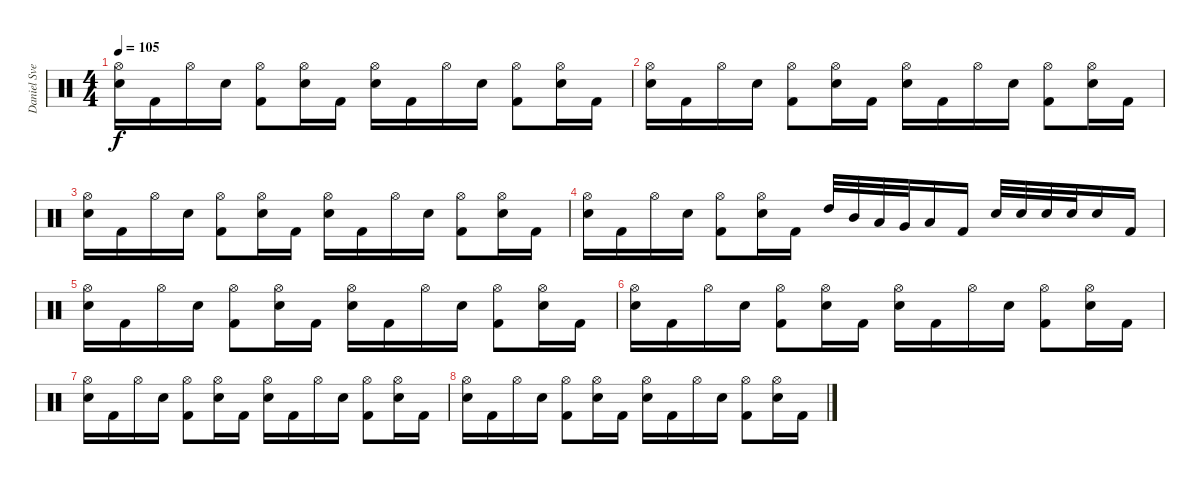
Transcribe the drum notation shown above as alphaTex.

\track ("Daniel Svensson" "Daniel Sve") {instrument percussion}
\staff {score}
\articulation defaults
\ts (4 4)
\tempo 105
\clef neutral
\ks c
("Hi-Hat (open)" "Snare (hit) 2").16{dy f} "Kick (hit) 2".16 "Hi-Hat (open)".16 "Snare (hit) 2".16 ("Hi-Hat (open)" "Kick (hit) 2").8 ("Hi-Hat (open)" "Snare (hit) 2").16 "Kick (hit) 2".16 ("Hi-Hat (open)" "Snare (hit) 2").16 "Kick (hit) 2".16 "Hi-Hat (open)".16 "Snare (hit) 2".16 ("Hi-Hat (open)" "Kick (hit) 2").8 ("Hi-Hat (open)" "Snare (hit) 2").16 "Kick (hit) 2".16 |
("Hi-Hat (open)" "Snare (hit) 2").16 "Kick (hit) 2".16 "Hi-Hat (open)".16 "Snare (hit) 2".16 ("Hi-Hat (open)" "Kick (hit) 2").8 ("Hi-Hat (open)" "Snare (hit) 2").16 "Kick (hit) 2".16 ("Hi-Hat (open)" "Snare (hit) 2").16 "Kick (hit) 2".16 "Hi-Hat (open)".16 "Snare (hit) 2".16 ("Hi-Hat (open)" "Kick (hit) 2").8 ("Hi-Hat (open)" "Snare (hit) 2").16 "Kick (hit) 2".16 |
("Hi-Hat (open)" "Snare (hit) 2").16 "Kick (hit) 2".16 "Hi-Hat (open)".16 "Snare (hit) 2".16 ("Hi-Hat (open)" "Kick (hit) 2").8 ("Hi-Hat (open)" "Snare (hit) 2").16 "Kick (hit) 2".16 ("Hi-Hat (open)" "Snare (hit) 2").16 "Kick (hit) 2".16 "Hi-Hat (open)".16 "Snare (hit) 2".16 ("Hi-Hat (open)" "Kick (hit) 2").8 ("Hi-Hat (open)" "Snare (hit) 2").16 "Kick (hit) 2".16 |
("Hi-Hat (open)" "Snare (hit) 2").16 "Kick (hit) 2".16 "Hi-Hat (open)".16 "Snare (hit) 2".16 ("Hi-Hat (open)" "Kick (hit) 2").8 ("Hi-Hat (open)" "Snare (hit) 2").16 "Kick (hit) 2".16 "High Tom (hit)".32 "Mid Tom (hit)".32 "Low Tom (hit)".32 "Very Low Tom (hit)".32 "Low Floor Tom (hit)".16 "Kick (hit) 2".16 "Snare (hit) 2".32 "Snare (hit) 2".32 "Snare (hit) 2".32 "Snare (hit) 2".32 "Snare (hit) 2".16 "Kick (hit) 2".16 |
("Hi-Hat (open)" "Snare (hit) 2").16 "Kick (hit) 2".16 "Hi-Hat (open)".16 "Snare (hit) 2".16 ("Hi-Hat (open)" "Kick (hit) 2").8 ("Hi-Hat (open)" "Snare (hit) 2").16 "Kick (hit) 2".16 ("Hi-Hat (open)" "Snare (hit) 2").16 "Kick (hit) 2".16 "Hi-Hat (open)".16 "Snare (hit) 2".16 ("Hi-Hat (open)" "Kick (hit) 2").8 ("Hi-Hat (open)" "Snare (hit) 2").16 "Kick (hit) 2".16 |
("Hi-Hat (open)" "Snare (hit) 2").16 "Kick (hit) 2".16 "Hi-Hat (open)".16 "Snare (hit) 2".16 ("Hi-Hat (open)" "Kick (hit) 2").8 ("Hi-Hat (open)" "Snare (hit) 2").16 "Kick (hit) 2".16 ("Hi-Hat (open)" "Snare (hit) 2").16 "Kick (hit) 2".16 "Hi-Hat (open)".16 "Snare (hit) 2".16 ("Hi-Hat (open)" "Kick (hit) 2").8 ("Hi-Hat (open)" "Snare (hit) 2").16 "Kick (hit) 2".16 |
("Hi-Hat (open)" "Snare (hit) 2").16 "Kick (hit) 2".16 "Hi-Hat (open)".16 "Snare (hit) 2".16 ("Hi-Hat (open)" "Kick (hit) 2").8 ("Hi-Hat (open)" "Snare (hit) 2").16 "Kick (hit) 2".16 ("Hi-Hat (open)" "Snare (hit) 2").16 "Kick (hit) 2".16 "Hi-Hat (open)".16 "Snare (hit) 2".16 ("Hi-Hat (open)" "Kick (hit) 2").8 ("Hi-Hat (open)" "Snare (hit) 2").16 "Kick (hit) 2".16 |
("Hi-Hat (open)" "Snare (hit) 2").16 "Kick (hit) 2".16 "Hi-Hat (open)".16 "Snare (hit) 2".16 ("Hi-Hat (open)" "Kick (hit) 2").8 ("Hi-Hat (open)" "Snare (hit) 2").16 "Kick (hit) 2".16 ("Hi-Hat (open)" "Snare (hit) 2").16 "Kick (hit) 2".16 "Hi-Hat (open)".16 "Snare (hit) 2".16 ("Hi-Hat (open)" "Kick (hit) 2").8 ("Hi-Hat (open)" "Snare (hit) 2").16 "Kick (hit) 2".16
